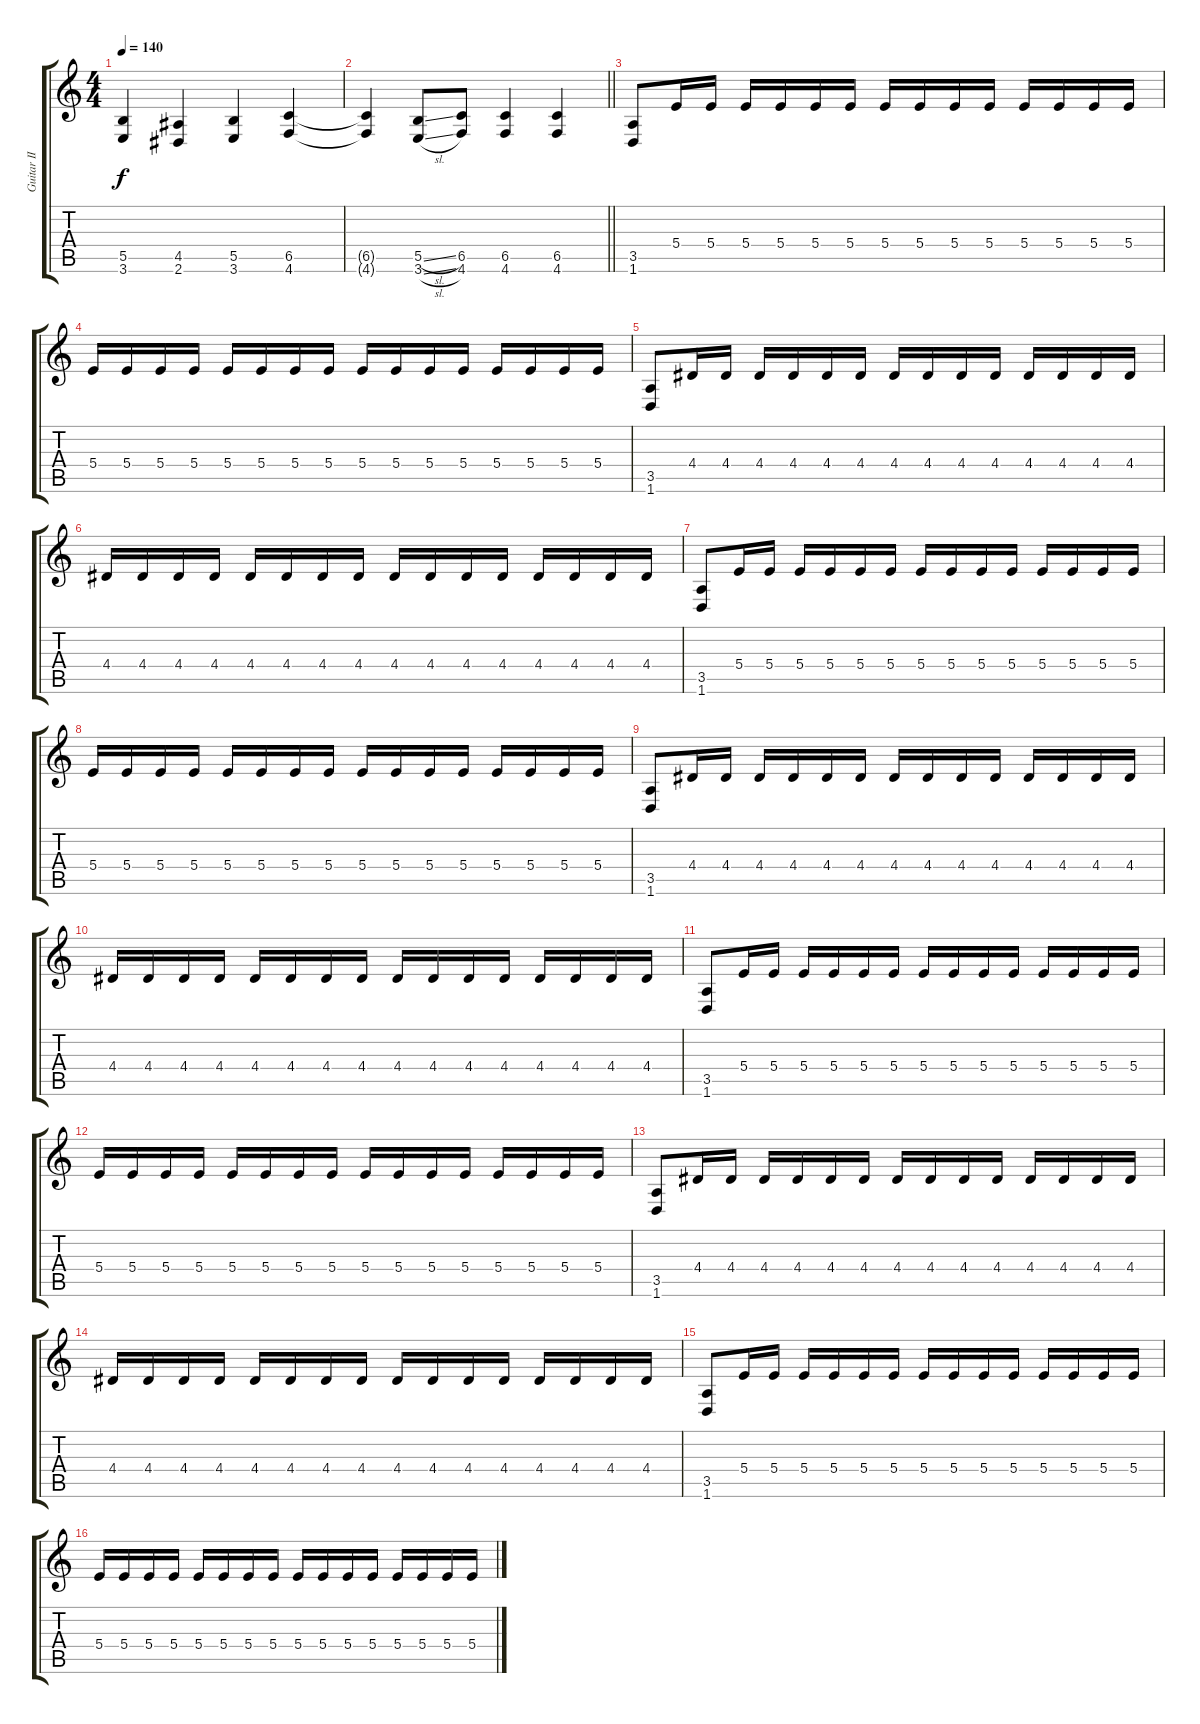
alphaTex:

\track ("Guitar II" "Guitar II") {instrument distortionguitar}
\staff {score tabs}
\tuning (Db4 Ab3 E3 B2 Gb2 Db2) {hide}
\ts (4 4)
\tempo 140
\clef g2
\ks c
(5.5 3.6).4{dy f} (4.5 2.6).4 (5.5 3.6).4 (6.5 4.6).4 |
\barLineRight lightlight
(6.5{t} 4.6{t}).4 (5.5{sl} 3.6{sl}).8 (6.5 4.6).8 (6.5 4.6).4 (6.5 4.6).4 |
(3.5 1.6).8 5.4.16 5.4.16 5.4.16 5.4.16 5.4.16 5.4.16 5.4.16 5.4.16 5.4.16 5.4.16 5.4.16 5.4.16 5.4.16 5.4.16 |
5.4.16 5.4.16 5.4.16 5.4.16 5.4.16 5.4.16 5.4.16 5.4.16 5.4.16 5.4.16 5.4.16 5.4.16 5.4.16 5.4.16 5.4.16 5.4.16 |
(3.5 1.6).8 4.4.16 4.4.16 4.4.16 4.4.16 4.4.16 4.4.16 4.4.16 4.4.16 4.4.16 4.4.16 4.4.16 4.4.16 4.4.16 4.4.16 |
4.4.16 4.4.16 4.4.16 4.4.16 4.4.16 4.4.16 4.4.16 4.4.16 4.4.16 4.4.16 4.4.16 4.4.16 4.4.16 4.4.16 4.4.16 4.4.16 |
(3.5 1.6).8 5.4.16 5.4.16 5.4.16 5.4.16 5.4.16 5.4.16 5.4.16 5.4.16 5.4.16 5.4.16 5.4.16 5.4.16 5.4.16 5.4.16 |
5.4.16 5.4.16 5.4.16 5.4.16 5.4.16 5.4.16 5.4.16 5.4.16 5.4.16 5.4.16 5.4.16 5.4.16 5.4.16 5.4.16 5.4.16 5.4.16 |
(3.5 1.6).8 4.4.16 4.4.16 4.4.16 4.4.16 4.4.16 4.4.16 4.4.16 4.4.16 4.4.16 4.4.16 4.4.16 4.4.16 4.4.16 4.4.16 |
4.4.16 4.4.16 4.4.16 4.4.16 4.4.16 4.4.16 4.4.16 4.4.16 4.4.16 4.4.16 4.4.16 4.4.16 4.4.16 4.4.16 4.4.16 4.4.16 |
(3.5 1.6).8 5.4.16 5.4.16 5.4.16 5.4.16 5.4.16 5.4.16 5.4.16 5.4.16 5.4.16 5.4.16 5.4.16 5.4.16 5.4.16 5.4.16 |
5.4.16 5.4.16 5.4.16 5.4.16 5.4.16 5.4.16 5.4.16 5.4.16 5.4.16 5.4.16 5.4.16 5.4.16 5.4.16 5.4.16 5.4.16 5.4.16 |
(3.5 1.6).8 4.4.16 4.4.16 4.4.16 4.4.16 4.4.16 4.4.16 4.4.16 4.4.16 4.4.16 4.4.16 4.4.16 4.4.16 4.4.16 4.4.16 |
4.4.16 4.4.16 4.4.16 4.4.16 4.4.16 4.4.16 4.4.16 4.4.16 4.4.16 4.4.16 4.4.16 4.4.16 4.4.16 4.4.16 4.4.16 4.4.16 |
(3.5 1.6).8 5.4.16 5.4.16 5.4.16 5.4.16 5.4.16 5.4.16 5.4.16 5.4.16 5.4.16 5.4.16 5.4.16 5.4.16 5.4.16 5.4.16 |
5.4.16 5.4.16 5.4.16 5.4.16 5.4.16 5.4.16 5.4.16 5.4.16 5.4.16 5.4.16 5.4.16 5.4.16 5.4.16 5.4.16 5.4.16 5.4.16
